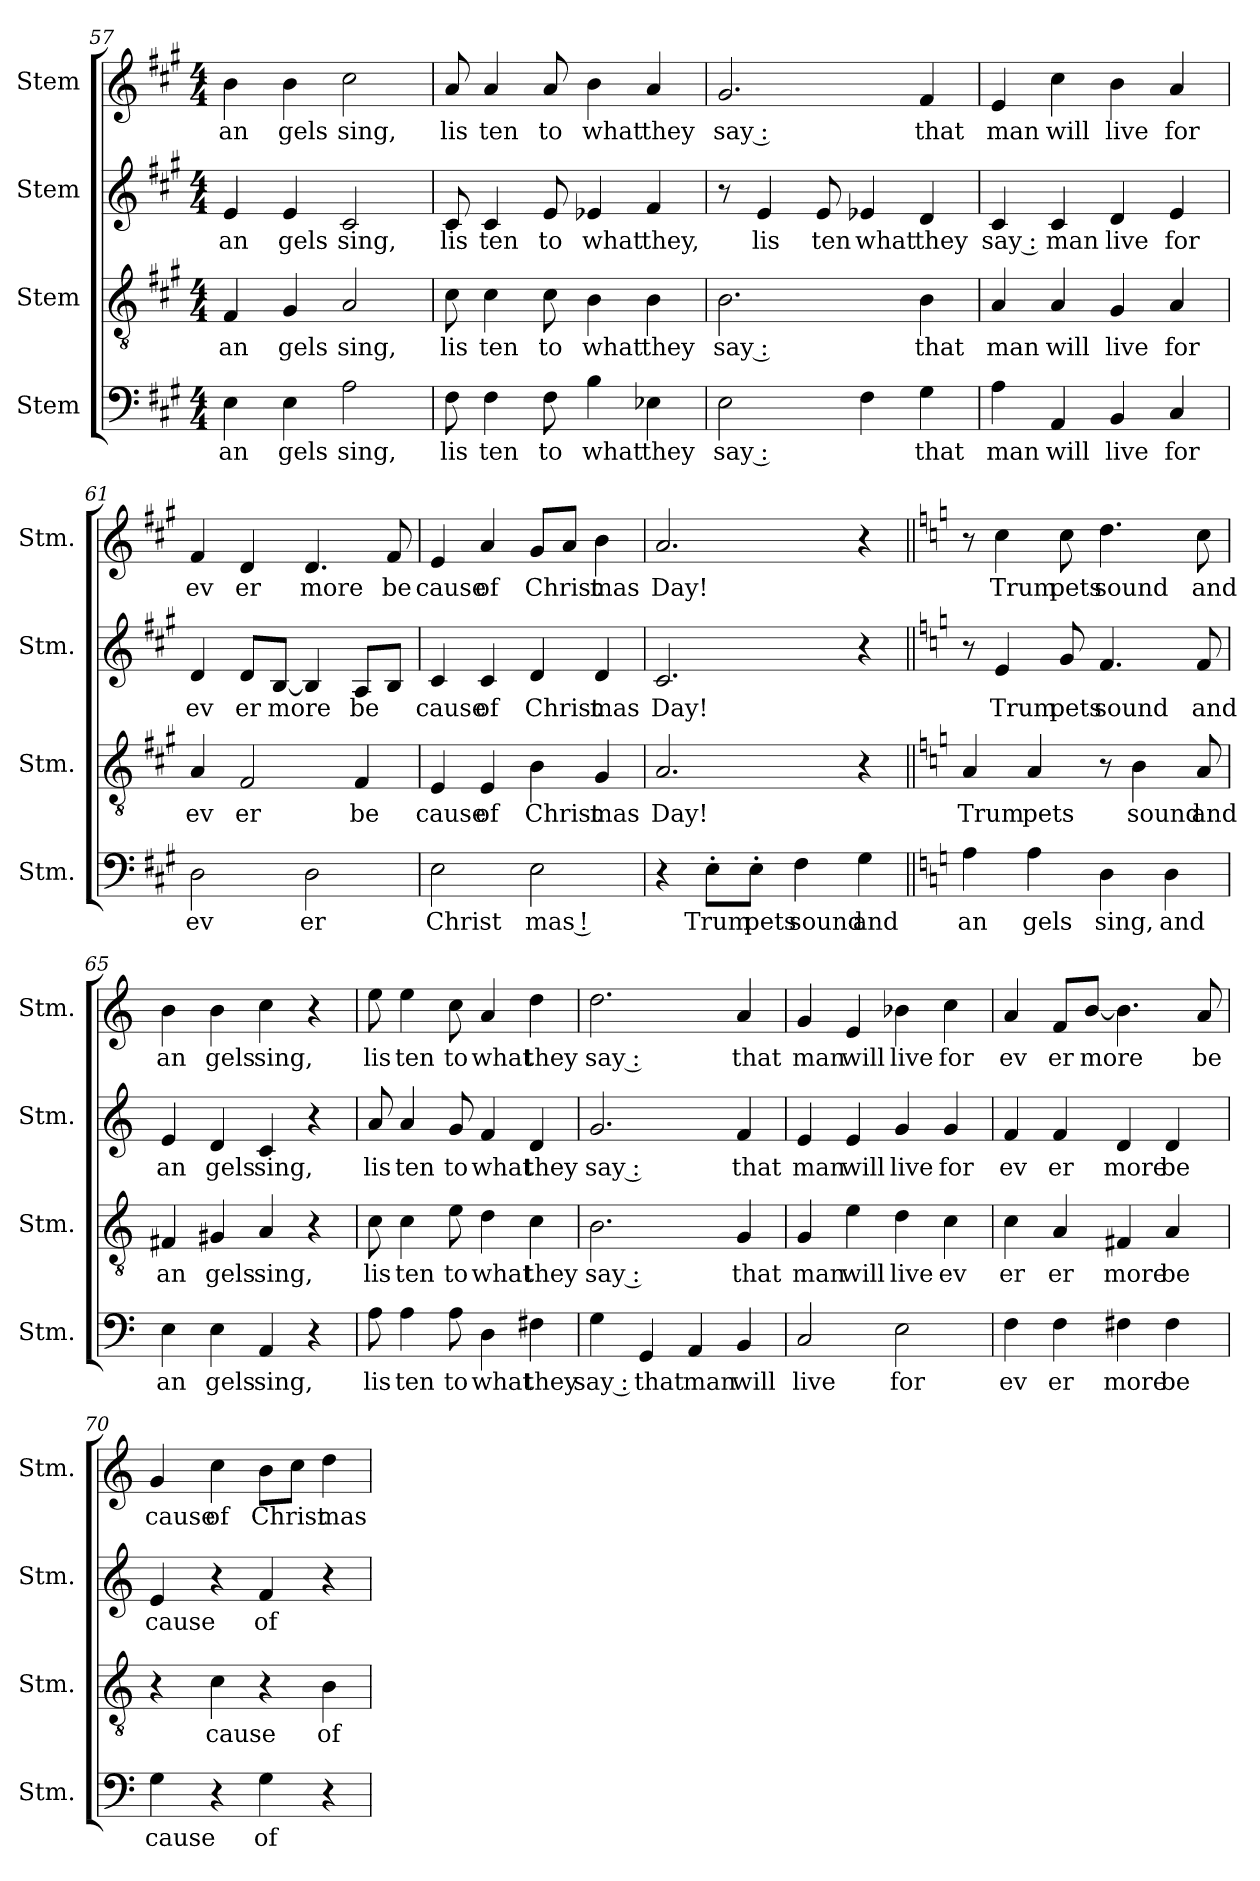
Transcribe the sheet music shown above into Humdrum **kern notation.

**kern	**text	**kern	**text	**kern	**text	**kern	**text
*part4	*part4	*part3	*part3	*part2	*part2	*part1	*part1
*staff4	*staff4	*staff3	*staff3	*staff2	*staff2	*staff1	*staff1
*I"Stem	*	*I"Stem	*	*I"Stem	*	*I"Stem	*
*I'Stm.	*	*I'Stm.	*	*I'Stm.	*	*I'Stm.	*
*clefF4	*	*clefGv2	*	*clefG2	*	*clefG2	*
*k[f#c#g#]	*	*k[f#c#g#]	*	*k[f#c#g#]	*	*k[f#c#g#]	*
*M4/4	*	*M4/4	*	*M4/4	*	*M4/4	*
=57	=57	=57	=57	=57	=57	=57	=57
!	!LO:LY:b	!	!LO:LY:b	!	!LO:LY:b	!	!LO:LY:b
4E\	an	4F#/	an	4e/	an	4b\	an
!	!LO:LY:b	!	!LO:LY:b	!	!LO:LY:b	!	!LO:LY:b
4E\	gels	4G#/	gels	4e/	gels	4b\	gels
!	!LO:LY:b	!	!LO:LY:b	!	!LO:LY:b	!	!LO:LY:b
2A\	sing,	2A/	sing,	2c#/	sing,	2cc#\	sing,
!!LO:LB:g=z
=58	=58	=58	=58	=58	=58	=58	=58
!	!LO:LY:b	!	!LO:LY:b	!	!LO:LY:b	!	!LO:LY:b
8F#\	lis	8c#\	lis	8c#/	lis	8a/	lis
!	!LO:LY:b	!	!LO:LY:b	!	!LO:LY:b	!	!LO:LY:b
4F#\	ten	4c#\	ten	4c#/	ten	4a/	ten
!	!LO:LY:b	!	!LO:LY:b	!	!LO:LY:b	!	!LO:LY:b
8F#\	to	8c#\	to	8e/	to	8a/	to
!	!LO:LY:b	!	!LO:LY:b	!	!LO:LY:b	!	!LO:LY:b
4B\	what	4B\	what	4e-X/	what	4b\	what
!	!LO:LY:b	!	!LO:LY:b	!	!LO:LY:b	!	!LO:LY:b
4E-X\	they	4B\	they	4f#/	they,	4a/	they
=59	=59	=59	=59	=59	=59	=59	=59
!	!LO:LY:b	!	!LO:LY:b	!	!	!	!LO:LY:b
2E\	say :	2.B\	say :	8r	.	2.g#/	say :
!	!	!	!	!	!LO:LY:b	!	!
.	.	.	.	4e/	lis	.	.
!	!	!	!	!	!LO:LY:b	!	!
.	.	.	.	8e/	ten	.	.
!	!	!	!	!	!LO:LY:b	!	!
4F#\	.	.	.	4e-X/	what	.	.
!	!LO:LY:b	!	!LO:LY:b	!	!LO:LY:b	!	!LO:LY:b
4G#\	that	4B\	that	4d/	they	4f#/	that
=60	=60	=60	=60	=60	=60	=60	=60
!	!LO:LY:b	!	!LO:LY:b	!	!LO:LY:b	!	!LO:LY:b
4A\	man	4A/	man	4c#/	say :	4e/	man
!	!LO:LY:b	!	!LO:LY:b	!	!LO:LY:b	!	!LO:LY:b
4AA/	will	4A/	will	4c#/	man	4cc#\	will
!	!LO:LY:b	!	!LO:LY:b	!	!LO:LY:b	!	!LO:LY:b
4BB/	live	4G#/	live	4d/	live	4b\	live
!	!LO:LY:b	!	!LO:LY:b	!	!LO:LY:b	!	!LO:LY:b
4C#/	for	4A/	for	4e/	for	4a/	for
!!LO:LB:g=z
=61	=61	=61	=61	=61	=61	=61	=61
!	!LO:LY:b	!	!LO:LY:b	!	!LO:LY:b	!	!LO:LY:b
2D\	ev	4A/	ev	4d/	ev	4f#/	ev
!	!	!	!LO:LY:b	!	!LO:LY:b	!	!LO:LY:b
.	.	2F#/	er	8d/L	er	4d/	er
!	!	!	!	!	!LO:LY:b	!	!
.	.	.	.	[8B/J	more	.	.
!	!LO:LY:b	!	!	!	!	!	!LO:LY:b
2D\	er	.	.	4B/]	.	4.d/	more
!	!	!	!LO:LY:b	!	!LO:LY:b	!	!
.	.	4F#/	be	8A/L	be	.	.
!	!	!	!	!	!	!	!LO:LY:b
.	.	.	.	8B/J	.	8f#/	be
=62	=62	=62	=62	=62	=62	=62	=62
!	!LO:LY:b	!	!LO:LY:b	!	!LO:LY:b	!	!LO:LY:b
2E\	Christ	4E/	cause	4c#/	cause	4e/	cause
!	!	!	!LO:LY:b	!	!LO:LY:b	!	!LO:LY:b
.	.	4E/	of	4c#/	of	4a/	of
!	!LO:LY:b	!	!LO:LY:b	!	!LO:LY:b	!	!LO:LY:b
2E\	mas !	4B\	Christ	4d/	Christ	8g#/L	Christ
.	.	.	.	.	.	8a/J	.
!	!	!	!LO:LY:b	!	!LO:LY:b	!	!LO:LY:b
.	.	4G#/	mas	4d/	mas	4b\	mas
=63	=63	=63	=63	=63	=63	=63	=63
!	!	!	!LO:LY:b	!	!LO:LY:b	!	!LO:LY:b
4r	.	2.A/	Day!	2.c#/	Day!	2.a/	Day!
!	!LO:LY:b	!	!	!	!	!	!
8E'\L	Trum	.	.	.	.	.	.
!	!LO:LY:b	!	!	!	!	!	!
8E'\J	pets	.	.	.	.	.	.
!	!LO:LY:b	!	!	!	!	!	!
4F#\	sound	.	.	.	.	.	.
!	!LO:LY:b	!	!	!	!	!	!
4G#\	and	4r	.	4r	.	4r	.
!!LO:PB:g=z
=64||	=64||	=64||	=64||	=64||	=64||	=64||	=64||
*k[]	*	*k[]	*	*k[]	*	*k[]	*
!	!LO:LY:b	!	!LO:LY:b	!	!	!	!
4A\	an	4A/	Trum	8r	.	8r	.
!	!	!	!	!	!LO:LY:b	!	!LO:LY:b
.	.	.	.	4e/	Trum	4cc\	Trum
!	!LO:LY:b	!	!LO:LY:b	!	!	!	!
4A\	gels	4A/	pets	.	.	.	.
!	!	!	!	!	!LO:LY:b	!	!LO:LY:b
.	.	.	.	8g/	pets	8cc\	pets
!	!LO:LY:b	!	!	!	!LO:LY:b	!	!LO:LY:b
4D\	sing,	8r	.	4.f/	sound	4.dd\	sound
!	!	!	!LO:LY:b	!	!	!	!
.	.	4B\	sound	.	.	.	.
!	!LO:LY:b	!	!	!	!	!	!
4D\	and	.	.	.	.	.	.
!	!	!	!LO:LY:b	!	!LO:LY:b	!	!LO:LY:b
.	.	8A/	and	8f/	and	8cc\	and
=65	=65	=65	=65	=65	=65	=65	=65
!	!LO:LY:b	!	!LO:LY:b	!	!LO:LY:b	!	!LO:LY:b
4E\	an	4F#X/	an	4e/	an	4b\	an
!	!LO:LY:b	!	!LO:LY:b	!	!LO:LY:b	!	!LO:LY:b
4E\	gels	4G#X/	gels	4d/	gels	4b\	gels
!	!LO:LY:b	!	!LO:LY:b	!	!LO:LY:b	!	!LO:LY:b
4AA/	sing,	4A/	sing,	4c/	sing,	4cc\	sing,
4r	.	4r	.	4r	.	4r	.
=66	=66	=66	=66	=66	=66	=66	=66
!	!LO:LY:b	!	!LO:LY:b	!	!LO:LY:b	!	!LO:LY:b
8A\	lis	8c\	lis	8a/	lis	8ee\	lis
!	!LO:LY:b	!	!LO:LY:b	!	!LO:LY:b	!	!LO:LY:b
4A\	ten	4c\	ten	4a/	ten	4ee\	ten
!	!LO:LY:b	!	!LO:LY:b	!	!LO:LY:b	!	!LO:LY:b
8A\	to	8e\	to	8g/	to	8cc\	to
!	!LO:LY:b	!	!LO:LY:b	!	!LO:LY:b	!	!LO:LY:b
4D\	what	4d\	what	4f/	what	4a/	what
!	!LO:LY:b	!	!LO:LY:b	!	!LO:LY:b	!	!LO:LY:b
4F#X\	they	4c\	they	4d/	they	4dd\	they
!!LO:LB:g=z
=67	=67	=67	=67	=67	=67	=67	=67
!	!LO:LY:b	!	!LO:LY:b	!	!LO:LY:b	!	!LO:LY:b
4G\	say :	2.B\	say :	2.g/	say :	2.dd\	say :
!	!LO:LY:b	!	!	!	!	!	!
4GG/	that	.	.	.	.	.	.
!	!LO:LY:b	!	!	!	!	!	!
4AA/	man	.	.	.	.	.	.
!	!LO:LY:b	!	!LO:LY:b	!	!LO:LY:b	!	!LO:LY:b
4BB/	will	4G/	that	4f/	that	4a/	that
=68	=68	=68	=68	=68	=68	=68	=68
!	!LO:LY:b	!	!LO:LY:b	!	!LO:LY:b	!	!LO:LY:b
2C/	live	4G/	man	4e/	man	4g/	man
!	!	!	!LO:LY:b	!	!LO:LY:b	!	!LO:LY:b
.	.	4e\	will	4e/	will	4e/	will
!	!LO:LY:b	!	!LO:LY:b	!	!LO:LY:b	!	!LO:LY:b
2E\	for	4d\	live	4g/	live	4b-X\	live
!	!	!	!LO:LY:b	!	!LO:LY:b	!	!LO:LY:b
.	.	4c\	ev	4g/	for	4cc\	for
=69	=69	=69	=69	=69	=69	=69	=69
!	!LO:LY:b	!	!LO:LY:b	!	!LO:LY:b	!	!LO:LY:b
4F\	ev	4c\	er	4f/	ev	4a/	ev
!	!LO:LY:b	!	!LO:LY:b	!	!LO:LY:b	!	!LO:LY:b
4F\	er	4A/	er	4f/	er	8f/L	er
!	!	!	!	!	!	!	!LO:LY:b
.	.	.	.	.	.	[8b/J	more
!	!LO:LY:b	!	!LO:LY:b	!	!LO:LY:b	!	!
4F#X\	more	4F#X/	more	4d/	more	4.b\]	.
!	!LO:LY:b	!	!LO:LY:b	!	!LO:LY:b	!	!
4F#\	be	4A/	be	4d/	be	.	.
!	!	!	!	!	!	!	!LO:LY:b
.	.	.	.	.	.	8a/	be
!!LO:LB:g=z
=70	=70	=70	=70	=70	=70	=70	=70
!	!LO:LY:b	!	!	!	!LO:LY:b	!	!LO:LY:b
4G\	cause	4r	.	4e/	cause	4g/	cause
!	!	!	!LO:LY:b	!	!	!	!LO:LY:b
4r	.	4c\	cause	4r	.	4cc\	of
!	!LO:LY:b	!	!	!	!LO:LY:b	!	!LO:LY:b
4G\	of	4r	.	4f/	of	8b\L	Christ
.	.	.	.	.	.	8cc\J	.
!	!	!	!LO:LY:b	!	!	!	!LO:LY:b
4r	.	4B\	of	4r	.	4dd\	mas
=	=	=	=	=	=	=	=
*-	*-	*-	*-	*-	*-	*-	*-
